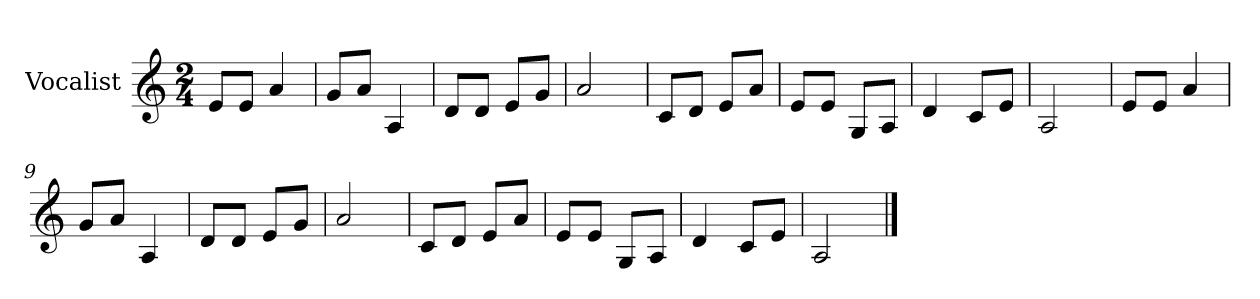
**kern
*part1
*staff1
*I"Vocalist
*k[]
*C:
*M2/4
=
8eL
8eJ
4a
=1
8gL
8aJ
4A
=2
8dL
8dJ
8eL
8gJ
=3
2a
=4
8cL
8dJ
8eL
8aJ
=5
8eL
8eJ
8GL
8AJ
=6
4d
8cL
8eJ
=7
2A
=8
8eL
8eJ
4a
=9
8gL
8aJ
4A
=10
8dL
8dJ
8eL
8gJ
=11
2a
=12
8cL
8dJ
8eL
8aJ
=13
8eL
8eJ
8GL
8AJ
=14
4d
8cL
8eJ
=15
2A
==
*-
